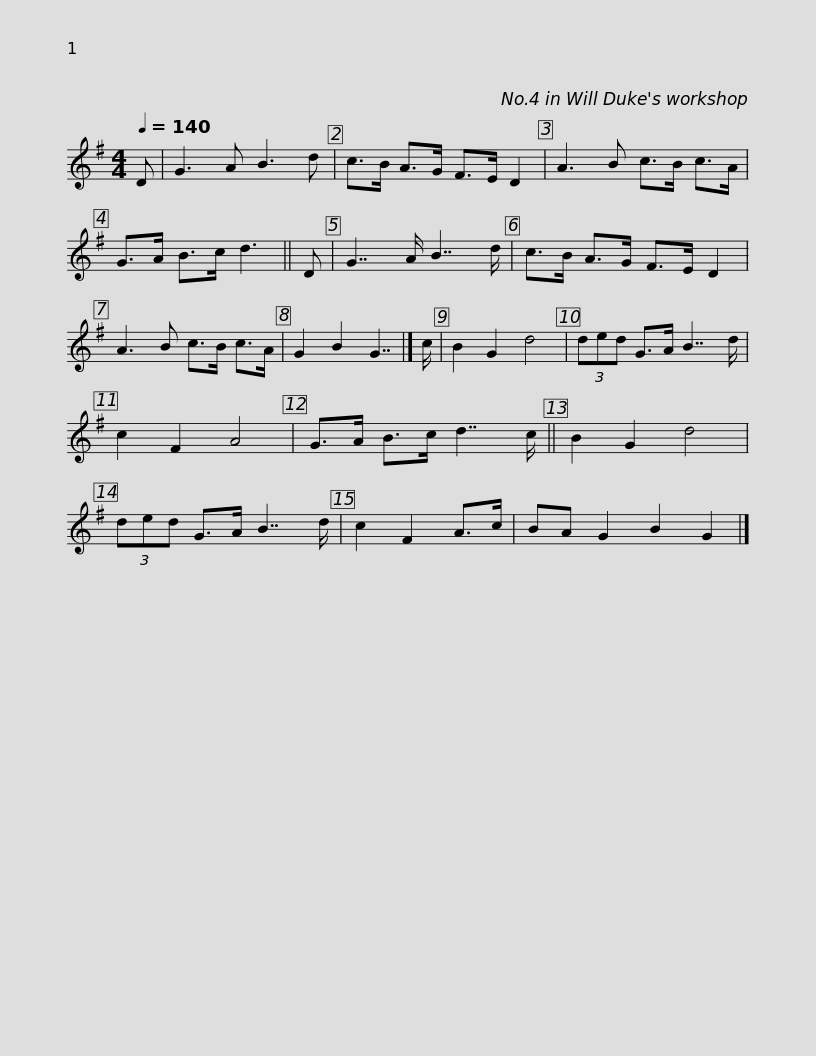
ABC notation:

X:1
L:1/8
Q:1/4=140
M:4/4
I:linebreak $
K:G
V:1 treble
V:1
 D | G3 A B3 d | c>B A>G F>E D2 | A3 B c>B c>A | G>A B>c d3 || %5
 D | G7/2 A/ B7/2 d/ |$ c>B A>G F>E D2 | A3 B c>B c>A | G2 B2 G7/2 |] %10
 c/ | B2 G2 d4 | (3ded G>A B7/2 d/ | c2 F2 A4 | G>A B>c d7/2 c/ ||$ %15
 B2 G2 d4 | (3ded G>A B7/2 d/ | c2 F2 A>c | BA G2 B2 G2 |] %19
